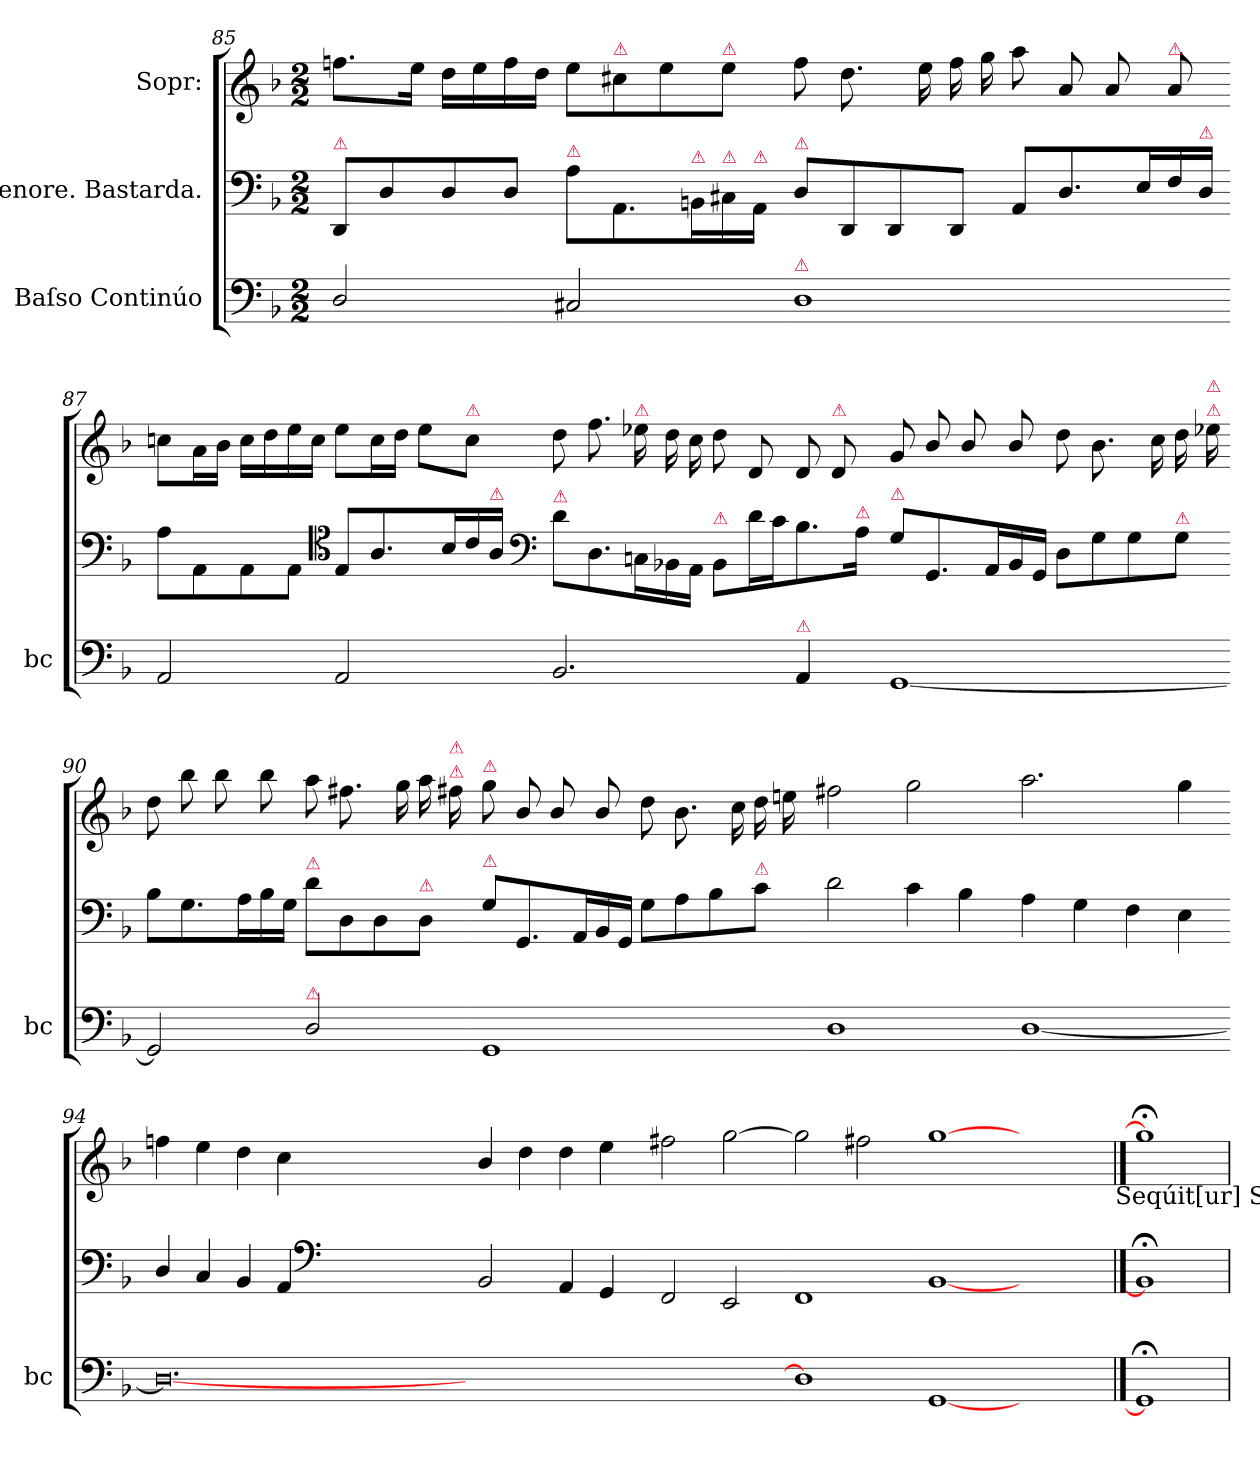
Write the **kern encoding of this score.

**kern	**kern	**kern
*part3	*part2	*part1
*staff3	*staff2	*staff1
*I"Baſso Continúo	*I"Tenore. Bastarda.	*I"Sopr:
*I'bc	*	*
*clefF4	*clefF4	*clefG2
*k[b-]	*k[b-]	*k[b-]
*d:	*d:	*d:
*M2/2	*M2/2	*M2/2
=85	=85	=85
!	!LO:TX:a:color=crimson:t=⚠	!
2D/	8DD/L	8.ffn\L
.	8D/	.
.	.	16ee\Jk
.	8D/	16dd\LL
.	.	16ee\
.	8D/J	16ff\
.	.	16dd\JJ
!	!LO:TX:a:color=crimson:t=⚠	!
2C#X/	8A\L	8ee\L
!	!	!LO:TX:a:color=crimson:t=⚠
.	8.AA\	8cc#X\
.	.	8ee\
!	!LO:TX:a:color=crimson:t=⚠	!
.	16BBn\L	.
!	!	!LO:TX:a:color=crimson:t=⚠
!	!LO:TX:a:color=crimson:t=⚠	!
.	16C#X\	8ee\J
!	!LO:TX:a:color=crimson:t=⚠	!
.	16AA\JJ	.
=86-	=86-	=86-
!	!LO:TX:a:color=crimson:t=⚠	!
!LO:TX:a:color=crimson:t=⚠	!	!
1D	8D/L	8ff\
.	8DD/	8.dd\
.	8DD/	.
.	.	16ee
.	8DD/J	16ff\
.	.	16gg\
.	8AA/L	8aa\
.	8.D/	8a/
.	.	8a/
.	16E/L	.
!	!	!LO:TX:a:color=crimson:t=⚠
.	16F/	8a/
!	!LO:TX:a:color=crimson:t=⚠	!
.	16D/JJ	.
=87-	=87-	=87-
2AA/	8A\L	8ccn\L
.	8AA\	16a\L
.	.	16b-\JJ
.	8AA\	16cc\LL
.	.	16dd\
.	8AA\J	16ee\
.	.	16cc\JJ
*	*clefC4	*
2AA/	8E/L	8ee\L
.	8.A/	16cc\L
.	.	16dd\JJ
.	.	8ee\L
.	16B-/L	.
!	!	!LO:TX:a:color=crimson:t=⚠
.	16c/	8cc\J
!	!LO:TX:a:color=crimson:t=⚠	!
.	16A/JJ	.
*	*clefF4	*
=88-	=88-	=88-
!	!LO:TX:a:color=crimson:t=⚠	!
2.BB-/	8d\L	8dd\
.	8.D\	8.ff\
!	!	!LO:TX:a:color=crimson:t=⚠
.	16Cn\L	16ee-X
.	16BB-X\	16dd\
.	16AA\JJ	16cc\
!	!LO:TX:a:color=crimson:t=⚠	!
.	8BB-\L	8dd\
.	16d\L	8d/
.	16c\J	.
!LO:TX:a:color=crimson:t=⚠	!	!
4AA/	8.B-\	8d/
!	!	!LO:TX:a:color=crimson:t=⚠
.	.	8d/
!	!LO:TX:a:color=crimson:t=⚠	!
.	16A\Jk	.
=89-	=89-	=89-
!	!LO:TX:a:color=crimson:t=⚠	!
[1GG	8G/L	8g/
.	8.GG/	8b-/
.	.	8b-/
.	16AA/L	.
.	16BB-/	8b-/
.	16GG/JJ	.
.	8D\L	8dd\
.	8G\	8.b-\
.	8G\	.
.	.	16cc
!	!LO:TX:a:color=crimson:t=⚠	!
.	8G\J	16dd\
!	!	!LO:TX:a:color=crimson:t=⚠
!	!	!LO:TX:a:color=crimson:t=⚠
.	.	16ee-X\
=90-	=90-	=90-
2GG]	8B-\L	8dd\
.	8.G\	8bb-\
.	.	8bb-\
.	16A\L	.
.	16B-\	8bb-\
.	16G\JJ	.
!	!LO:TX:a:color=crimson:t=⚠	!
!LO:TX:a:color=crimson:t=⚠	!	!
2D/	8d\L	8aa\
.	8D\	8.ff#X\
.	8D\	.
.	.	16gg
!	!LO:TX:a:color=crimson:t=⚠	!
.	8D\J	16aa\
!	!	!LO:TX:a:color=crimson:t=⚠
!	!	!LO:TX:a:color=crimson:t=⚠
.	.	16ff#X\
=91-	=91-	=91-
!	!	!LO:TX:a:color=crimson:t=⚠
!	!LO:TX:a:color=crimson:t=⚠	!
1GG	8G/L	8gg\
.	8.GG/	8b-/
.	.	8b-/
.	16AA/L	.
.	16BB-/	8b-/
.	16GG/JJ	.
.	8G\L	8dd\
.	8A\	8.b-\
.	8B-\	.
.	.	16cc
!	!LO:TX:a:color=crimson:t=⚠	!
.	8c\J	16dd\
.	.	16een\
=92-	=92-	=92-
1D	2d\	2ff#X\
.	4c\	2gg\
.	4B-\	.
=93-	=93-	=93-
[1D/	4A\	2.aa\
.	4G\	.
.	4F\	.
.	4E\	4gg\
=94-	=94-	=94-
0.D/_	4D/	4ffn\
.	4C/	4ee\
.	4BB-/	4dd\
.	4AA/	4cc\
*	*clefF5	*
.	0ryy	0ryy
=95-	=95-	=95-
1ryy	2GG/	4b-/
.	.	4dd\
.	4FF/	4dd\
.	4EE/	4ee\
=96-	=96-	=96-
1ryy	2DD/	2ff#X\
.	2CC/	[2gg\
=97-	=97-	=97-
1D]	1DD	2gg\]
.	.	2ff#X\
=98-	=98-	=98-
[1GG	[1GG	[1gg
1ryy	1ryy	1ryy
!	!	!LO:TX:b:t=Seqúit[ur] Secúnda Par[s]
==99	==99	==99
1GG;<]	1GG;<]	1gg;<]
=	=	=
*-	*-	*-
